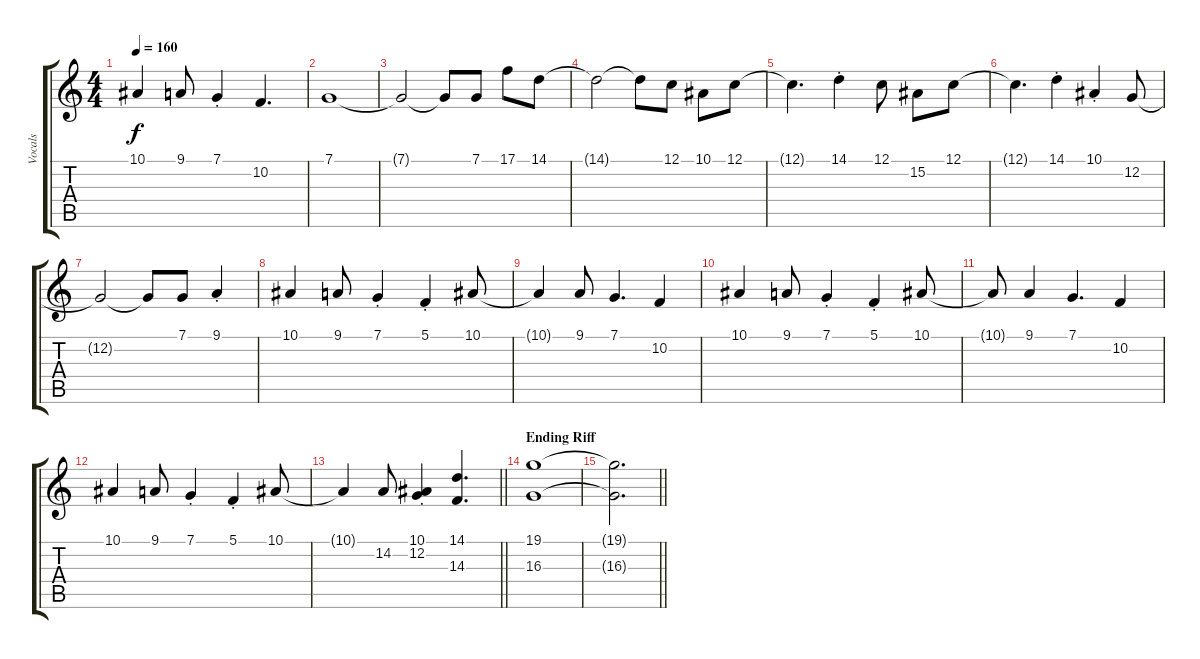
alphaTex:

\track ("Vocals" "Vocals") {instrument lead2sawtooth}
\staff {score tabs}
\tuning (C4 G3 Eb3 Bb2 F2 C2) {hide}
\ts (4 4)
\tempo 160
\clef g2
\ks c
10.1{t}.4{dy f} 9.1.8 7.1{st}.4 10.2.4{d} |
7.1.1 |
7.1{t}.2 7.1{t}.8 7.1.8 17.1.8 14.1.8 |
14.1{t}.2 14.1{t}.8 12.1.8 10.1.8 12.1.8 |
12.1{t}.4{d} 14.1{st}.4 12.1.8 15.2.8 12.1.8 |
12.1{t}.4{d} 14.1{st}.4 10.1{st}.4 12.2.8 |
12.2{t}.2 12.2{t}.8 7.1.8 9.1{st}.4 |
10.1.4 9.1.8 7.1{st}.4 5.1{st}.4 10.1.8 |
10.1{t}.4 9.1.8 7.1.4{d} 10.2.4 |
10.1.4 9.1.8 7.1{st}.4 5.1{st}.4 10.1.8 |
10.1{t}.8 9.1.4 7.1.4{d} 10.2.4 |
10.1.4 9.1.8 7.1{st}.4 5.1{st}.4 10.1.8 |
\barLineRight lightlight
10.1{t}.4 14.2.8 (10.1{st} 12.2{st}).4 (14.1 14.3).4{d} |
\section ("" "Ending Riff")
(19.1 16.3).1 |
\barLineRight lightlight
(19.1{t} 16.3{t}).2{d}
